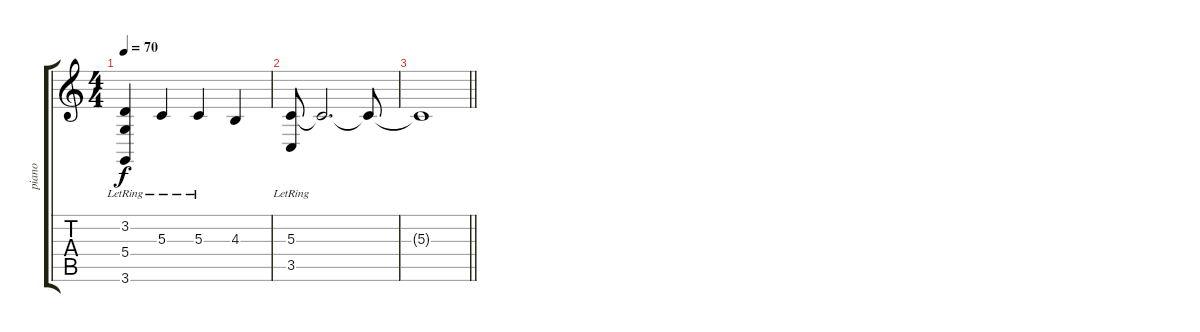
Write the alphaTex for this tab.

\track ("piano" "piano") {instrument acousticgrandpiano}
\staff {score tabs}
\tuning (E4 B3 G3 D3 A2 E2) {hide}
\ts (4 4)
\tempo 70
\clef g2
\ks c
(3.2{lr} 5.4{lr} 3.6{lr}).4{dy f} 5.3{lr}.4 5.3{lr}.4 4.3.4 |
(5.3 3.5{lr}).8{volume 0} 5.3{t}.2{d} 5.3{t}.8 |
\barLineRight lightlight
5.3{t}.1
